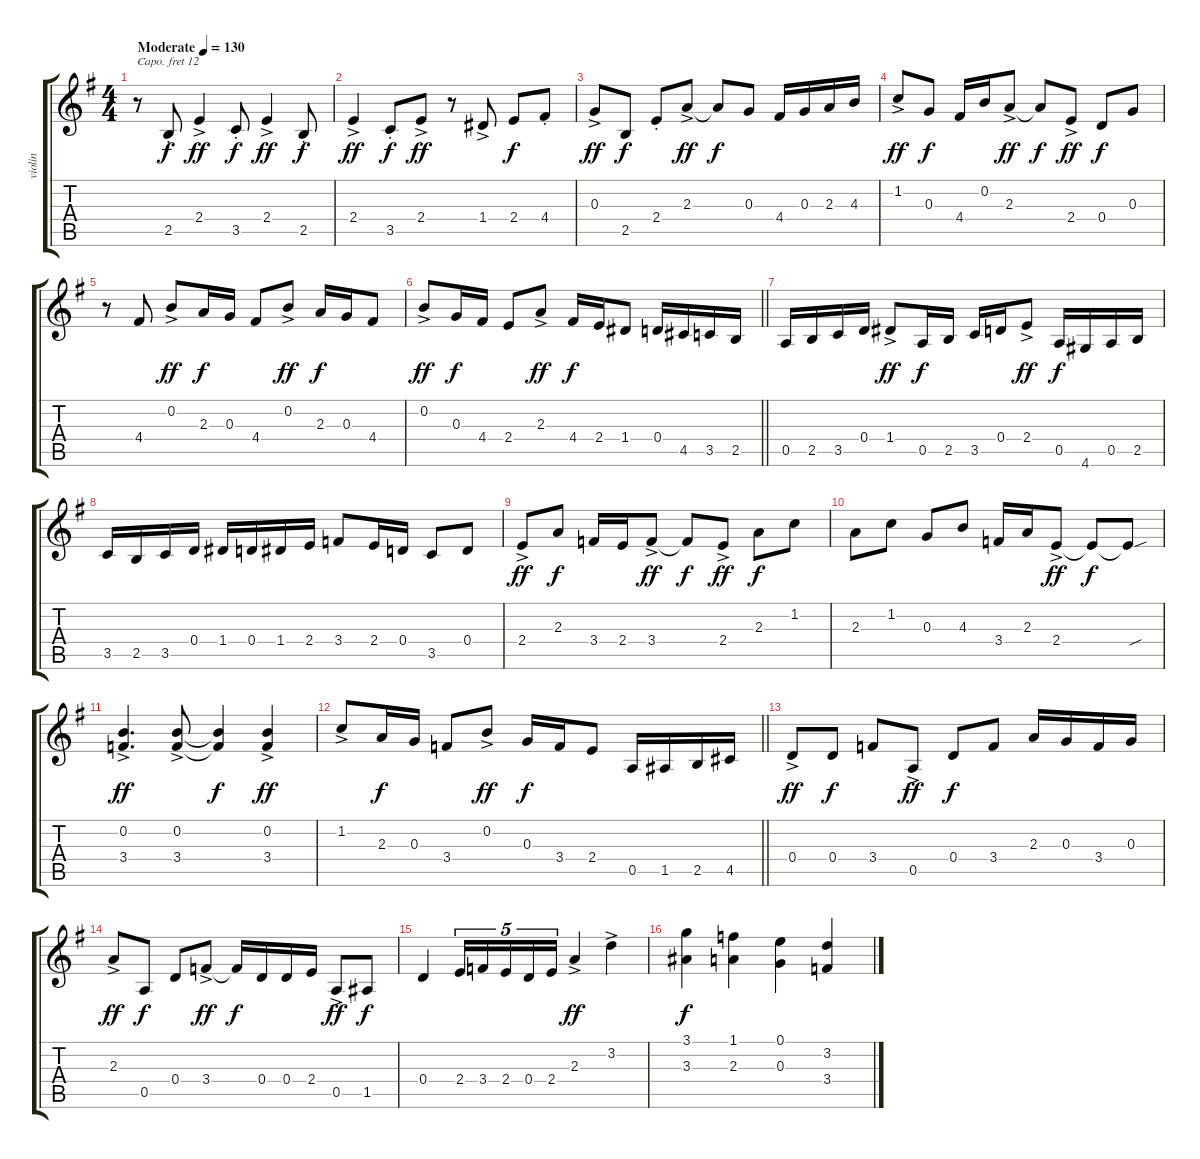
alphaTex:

\track ("violin" "violin") {instrument violin}
\staff {score tabs}
\capo 12
\tuning (E4 B3 G3 D3 A2 E2) {hide}
\ts (4 4)
\tempo (130 "Moderate")
\clef g2
\ks g
r.8{dy f instrument violin} 2.5{st}.8 2.4{ac}.4{dy ff} 3.5{st}.8{dy f} 2.4{ac}.4{dy ff} 2.5{st}.8{dy f} |
2.4{ac}.4{dy ff} 3.5{st}.8{dy f} 2.4{ac}.8{dy ff} r.8 1.4{ac}.8 2.4.8{dy f} 4.4{st}.8 |
0.3{ac}.8{dy ff} 2.5.8{dy f} 2.4{st}.8 2.3{ac}.8{dy ff} 2.3{t}.8{dy f} 0.3.8 4.4.16 0.3.16 2.3.16 4.3.16 |
1.2{ac}.8{dy ff} 0.3.8{dy f} 4.4.16 0.2.16 2.3{ac}.8{dy ff} 2.3{t}.8{dy f} 2.4{ac}.8{dy ff} 0.4.8{dy f} 0.3.8 |
r.8 4.4.8 0.2{ac}.8{dy ff} 2.3.16{dy f} 0.3.16 4.4.8 0.2{ac}.8{dy ff} 2.3.16{dy f} 0.3.16 4.4.8 |
\barLineRight lightlight
0.2{ac}.8{dy ff} 0.3.16{dy f} 4.4.16 2.4.8 2.3{ac}.8{dy ff} 4.4.16{dy f} 2.4.16 1.4.8 0.4.16 4.5.16 3.5.16 2.5.16 |
0.5.16 2.5.16 3.5.16 0.4.16 1.4{ac}.8{dy ff} 0.5.16{dy f} 2.5.16 3.5.16 0.4.16 2.4{ac}.8{dy ff} 0.5.16{dy f} 4.6.16 0.5.16 2.5.16 |
3.5.16 2.5.16 3.5.16 0.4.16 1.4.16 0.4.16 1.4.16 2.4.16 3.4.8 2.4.16 0.4.16 3.5.8 0.4.8 |
2.4{ac}.8{dy ff} 2.3.8{dy f} 3.4.16 2.4.16 3.4{ac}.8{dy ff} 3.4{t}.8{dy f} 2.4{ac}.8{dy ff} 2.3.8{dy f} 1.2.8 |
2.3.8 1.2.8 0.3.8 4.3.8 3.4.16 2.3.16 2.4{ac}.8{dy ff} 2.4{t}.8{dy f} 2.4{sou t}.8 |
(0.2{ac} 3.4{ac}).4{d dy ff} (0.2{ac} 3.4{ac}).8 (0.2{t} 3.4{t}).4{dy f} (0.2{ac} 3.4{ac}).4{dy ff} |
\barLineRight lightlight
1.2{ac}.8 2.3.16{dy f} 0.3.16 3.4.8 0.2{ac}.8{dy ff} 0.3.16{dy f} 3.4.16 2.4.8 0.5.16 1.5.16 2.5.16 4.5.16 |
0.4{ac}.8{dy ff} 0.4.8{dy f} 3.4.8 0.5{ac}.8{dy ff} 0.4.8{dy f} 3.4.8 2.3.16 0.3.16 3.4.16 0.3.16 |
2.3{ac}.8{dy ff} 0.5.8{dy f} 0.4.8 3.4{ac}.8{dy ff} 3.4{t}.16{dy f} 0.4.16 0.4.16 2.4.16 0.5{ac}.8{dy ff} 1.5.8{dy f} |
0.4.4 2.4.16{tu (5 4)} 3.4.16{tu (5 4)} 2.4.16{tu (5 4)} 0.4.16{tu (5 4)} 2.4.16{tu (5 4)} 2.3{ac}.4{dy ff} 3.2{ac}.4 |
(3.1 3.3).4{dy f} (1.1 2.3).4 (0.1 0.3).4 (3.2 3.4).4
